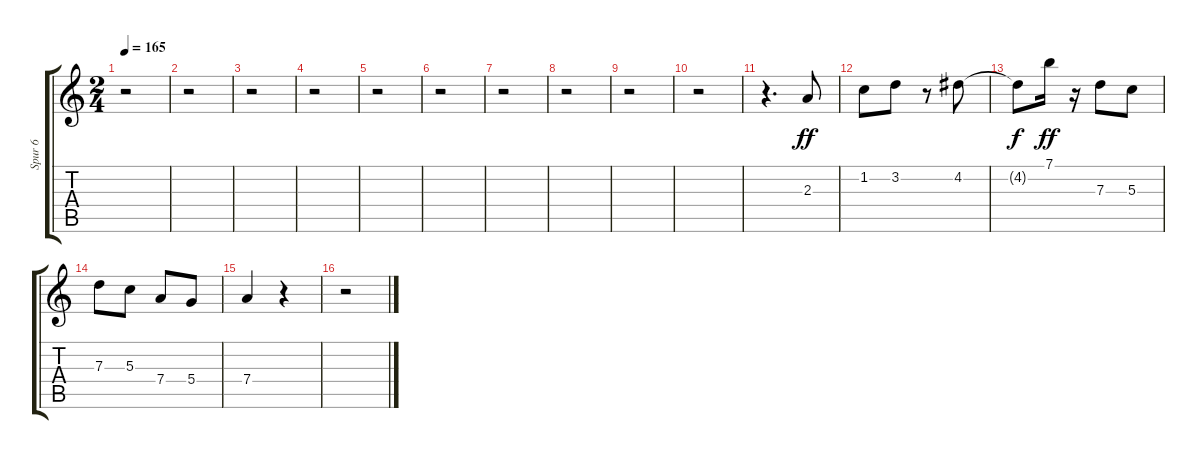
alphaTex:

\track ("Spur 6" "Spur 6") {instrument distortionguitar}
\staff {score tabs}
\tuning (E4 B3 G3 D3 A2 E2) {hide}
\ts (2 4)
\tempo 165
\clef g2
\ks c
r.2{dy f} |
r.2 |
r.2 |
r.2 |
r.2 |
r.2 |
r.2 |
r.2 |
r.2 |
r.2 |
r.4{d} 2.3.8{dy ff} |
1.2.8 3.2.8 r.8 4.2.8 |
4.2{t}.8{dy f} 7.1.16{dy ff} r.16 7.3.8 5.3.8 |
7.3.8 5.3.8 7.4.8 5.4.8 |
7.4.4 r.4 |
r.2
